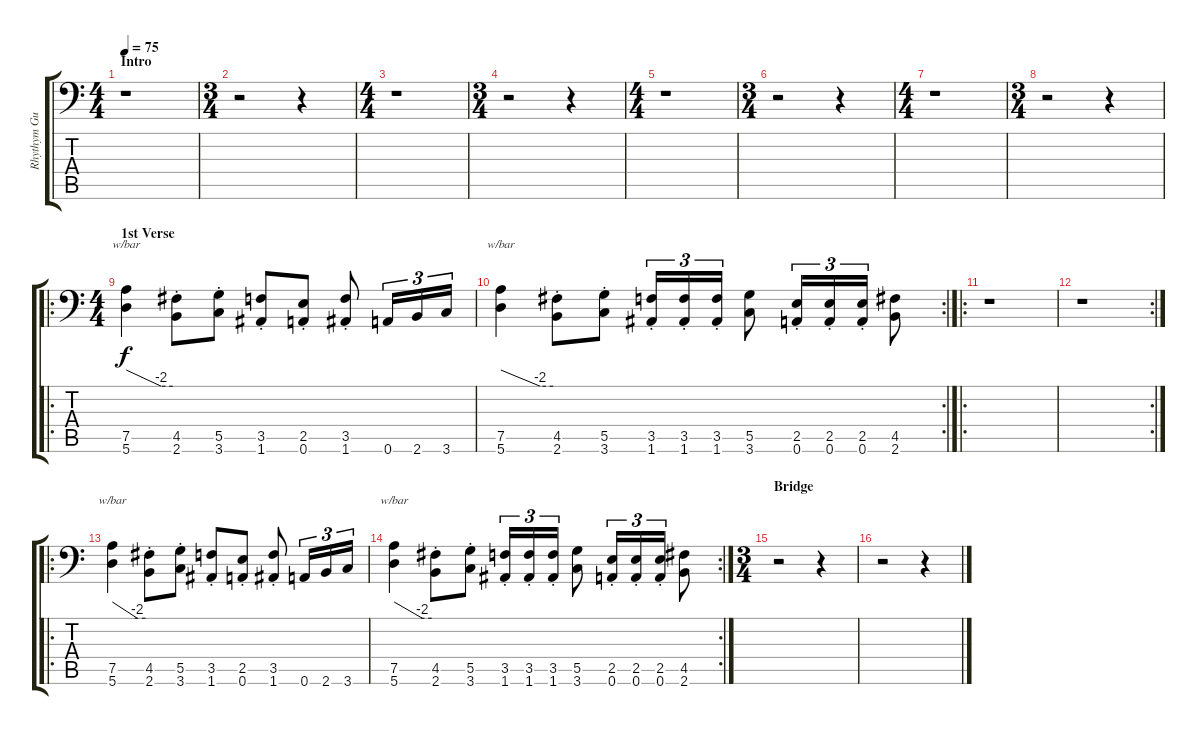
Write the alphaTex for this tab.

\track ("Rhythym Guitar" "Rhythym Gu") {instrument overdrivenguitar}
\staff {score tabs}
\tuning (A3 E3 C3 G2 D2 A1) {hide}
\ts (4 4)
\section ("" "Intro")
\tempo 75
\clef f4
\ks c
r.1{dy f instrument overdrivenguitar} |
\ts (3 4)
r.2 r.4 |
\ts (4 4)
r.1 |
\ts (3 4)
r.2 r.4 |
\ts (4 4)
r.1 |
\ts (3 4)
r.2 r.4 |
\ts (4 4)
r.1 |
\ts (3 4)
r.2 r.4 |
\ro
\ts (4 4)
\section ("" "1st Verse")
(7.5 5.6).4{tbe (custom default 0 0 45 -8 60 -8)} (4.5{st} 2.6{st}).8 (5.5{st} 3.6{st}).8 (3.5{st} 1.6{st}).8 (2.5{st} 0.6{st}).8 (3.5{st} 1.6{st}).8 0.6.16{tu (3 2)} 2.6.16{tu (3 2)} 3.6.16{tu (3 2)} |
\rc 2
(7.5 5.6).4{tbe (custom default 0 0 45 -8 60 -8)} (4.5{st} 2.6{st}).8 (5.5{st} 3.6{st}).8 (3.5{st} 1.6{st}).16{tu (3 2)} (3.5{st} 1.6{st}).16{tu (3 2)} (3.5{st} 1.6{st}).16{tu (3 2)} (5.5 3.6).8 (2.5{st} 0.6{st}).16{tu (3 2)} (2.5{st} 0.6{st}).16{tu (3 2)} (2.5{st} 0.6{st}).16{tu (3 2)} (4.5 2.6).8 |
\ro
r.1 |
\rc 2
r.1 |
\ro
(7.5 5.6).4{tbe (custom default 0 0 45 -8 60 -8)} (4.5{st} 2.6{st}).8 (5.5{st} 3.6{st}).8 (3.5{st} 1.6{st}).8 (2.5{st} 0.6{st}).8 (3.5{st} 1.6{st}).8 0.6.16{tu (3 2)} 2.6.16{tu (3 2)} 3.6.16{tu (3 2)} |
\rc 2
(7.5 5.6).4{tbe (custom default 0 0 45 -8 60 -8)} (4.5{st} 2.6{st}).8 (5.5{st} 3.6{st}).8 (3.5{st} 1.6{st}).16{tu (3 2)} (3.5{st} 1.6{st}).16{tu (3 2)} (3.5{st} 1.6{st}).16{tu (3 2)} (5.5 3.6).8 (2.5{st} 0.6{st}).16{tu (3 2)} (2.5{st} 0.6{st}).16{tu (3 2)} (2.5{st} 0.6{st}).16{tu (3 2)} (4.5 2.6).8 |
\ts (3 4)
\section ("" "Bridge")
r.2 r.4 |
r.2 r.4
